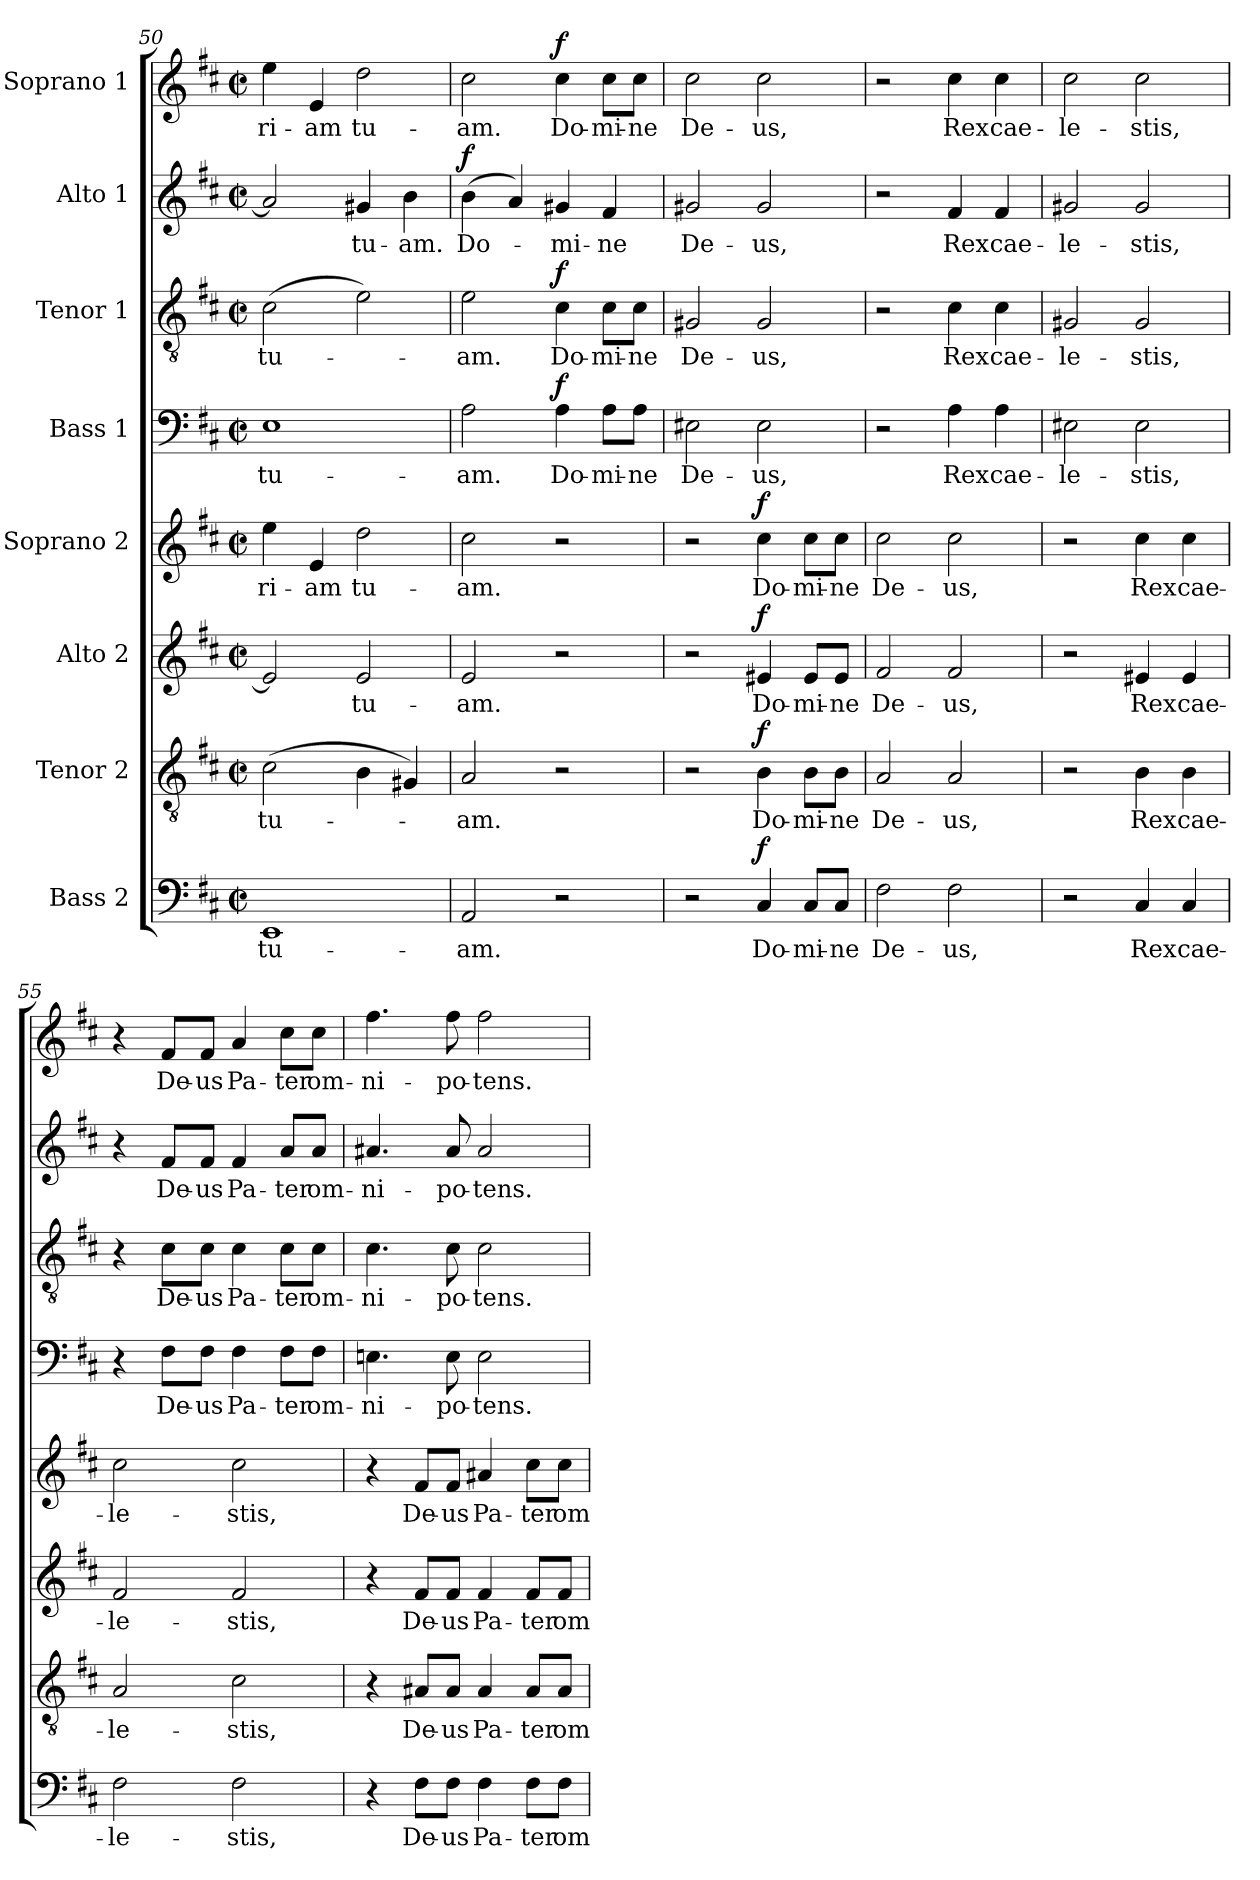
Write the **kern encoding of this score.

**kern	**text	**dynam	**kern	**text	**dynam	**kern	**text	**dynam	**kern	**text	**dynam	**kern	**text	**dynam	**kern	**text	**dynam	**kern	**text	**dynam	**kern	**text	**dynam
*part8	*part8	*part8	*part7	*part7	*part7	*part6	*part6	*part6	*part5	*part5	*part5	*part4	*part4	*part4	*part3	*part3	*part3	*part2	*part2	*part2	*part1	*part1	*part1
*staff8	*staff8	*staff8	*staff7	*staff7	*staff7	*staff6	*staff6	*staff6	*staff5	*staff5	*staff5	*staff4	*staff4	*staff4	*staff3	*staff3	*staff3	*staff2	*staff2	*staff2	*staff1	*staff1	*staff1
*I"Bass 2	*	*	*I"Tenor 2	*	*	*I"Alto 2	*	*	*I"Soprano 2	*	*	*I"Bass 1	*	*	*I"Tenor 1	*	*	*I"Alto 1	*	*	*I"Soprano 1	*	*
*clefF4	*	*	*clefGv2	*	*	*clefG2	*	*	*clefG2	*	*	*clefF4	*	*	*clefGv2	*	*	*clefG2	*	*	*clefG2	*	*
*k[f#c#]	*	*	*k[f#c#]	*	*	*k[f#c#]	*	*	*k[f#c#]	*	*	*k[f#c#]	*	*	*k[f#c#]	*	*	*k[f#c#]	*	*	*k[f#c#]	*	*
*D:	*	*	*D:	*	*	*D:	*	*	*D:	*	*	*D:	*	*	*D:	*	*	*D:	*	*	*D:	*	*
*M2/2	*	*	*M2/2	*	*	*M2/2	*	*	*M2/2	*	*	*M2/2	*	*	*M2/2	*	*	*M2/2	*	*	*M2/2	*	*
*met(c|)	*	*	*met(c|)	*	*	*met(c|)	*	*	*met(c|)	*	*	*met(c|)	*	*	*met(c|)	*	*	*met(c|)	*	*	*met(c|)	*	*
=50	=50	=50	=50	=50	=50	=50	=50	=50	=50	=50	=50	=50	=50	=50	=50	=50	=50	=50	=50	=50	=50	=50	=50
!	!LO:LY:b	!	!	!LO:LY:b	!	!	!	!	!	!LO:LY:b	!	!	!LO:LY:b	!	!	!LO:LY:b	!	!	!	!	!	!LO:LY:b	!
1EE	tu-	.	(>2c#\	tu-	.	2e/]	.	.	4ee\	-ri-	.	1E	tu-	.	(>2c#\	tu-	.	2a/]	.	.	4ee\	-ri-	.
!	!	!	!	!	!	!	!	!	!	!LO:LY:b	!	!	!	!	!	!	!	!	!	!	!	!LO:LY:b	!
.	.	.	.	.	.	.	.	.	4e/	-am	.	.	.	.	.	.	.	.	.	.	4e/	-am	.
!	!	!	!	!	!	!	!LO:LY:b	!	!	!LO:LY:b	!	!	!	!	!	!	!	!	!LO:LY:b	!	!	!LO:LY:b	!
.	.	.	4B\	.	.	2e/	tu-	.	2dd\	tu-	.	.	.	.	2e\)	.	.	4g#X/	tu-	.	2dd\	tu-	.
!	!	!	!	!	!	!	!	!	!	!	!	!	!	!	!	!	!	!	!LO:LY:b	!	!	!	!
.	.	.	4G#X/)	.	.	.	.	.	.	.	.	.	.	.	.	.	.	4b\	-am.	.	.	.	.
=51	=51	=51	=51	=51	=51	=51	=51	=51	=51	=51	=51	=51	=51	=51	=51	=51	=51	=51	=51	=51	=51	=51	=51
!	!LO:LY:b	!	!	!LO:LY:b	!	!	!LO:LY:b	!	!	!LO:LY:b	!	!	!LO:LY:b	!	!	!LO:LY:b	!	!	!LO:LY:b	!LO:DY:b	!	!LO:LY:b	!
2AA/	-am.	.	2A/	-am.	.	2e/	-am.	.	2cc#\	-am.	.	2A\	-am.	.	2e\	-am.	.	(>4b\	Do-	f	2cc#\	-am.	.
.	.	.	.	.	.	.	.	.	.	.	.	.	.	.	.	.	.	4a/)	.	.	.	.	.
!	!	!	!	!	!	!	!	!	!	!	!	!	!LO:LY:b	!LO:DY:b	!	!LO:LY:b	!LO:DY:b	!	!LO:LY:b	!	!	!LO:LY:b	!LO:DY:b
2r	.	.	2r	.	.	2r	.	.	2r	.	.	4A\	Do-	f	4c#\	Do-	f	4g#X/	-mi-	.	4cc#\	Do-	f
!	!	!	!	!	!	!	!	!	!	!	!	!	!LO:LY:b	!	!	!LO:LY:b	!	!	!LO:LY:b	!	!	!LO:LY:b	!
.	.	.	.	.	.	.	.	.	.	.	.	8A\L	-mi-	.	8c#\L	-mi-	.	4f#/	-ne	.	8cc#\L	-mi-	.
!	!	!	!	!	!	!	!	!	!	!	!	!	!LO:LY:b	!	!	!LO:LY:b	!	!	!	!	!	!LO:LY:b	!
.	.	.	.	.	.	.	.	.	.	.	.	8A\J	-ne	.	8c#\J	-ne	.	.	.	.	8cc#\J	-ne	.
=52	=52	=52	=52	=52	=52	=52	=52	=52	=52	=52	=52	=52	=52	=52	=52	=52	=52	=52	=52	=52	=52	=52	=52
!	!	!	!	!	!	!	!	!	!	!	!	!	!LO:LY:b	!	!	!LO:LY:b	!	!	!LO:LY:b	!	!	!LO:LY:b	!
2r	.	.	2r	.	.	2r	.	.	2r	.	.	2E#X\	De-	.	2G#X/	De-	.	2g#X/	De-	.	2cc#\	De-	.
!	!LO:LY:b	!LO:DY:b	!	!LO:LY:b	!LO:DY:b	!	!LO:LY:b	!LO:DY:b	!	!LO:LY:b	!LO:DY:b	!	!LO:LY:b	!	!	!LO:LY:b	!	!	!LO:LY:b	!	!	!LO:LY:b	!
4C#/	Do-	f	4B\	Do-	f	4e#X/	Do-	f	4cc#\	Do-	f	2E#\	-us,	.	2G#/	-us,	.	2g#/	-us,	.	2cc#\	-us,	.
!	!LO:LY:b	!	!	!LO:LY:b	!	!	!LO:LY:b	!	!	!LO:LY:b	!	!	!	!	!	!	!	!	!	!	!	!	!
8C#/L	-mi-	.	8B\L	-mi-	.	8e#/L	-mi-	.	8cc#\L	-mi-	.	.	.	.	.	.	.	.	.	.	.	.	.
!	!LO:LY:b	!	!	!LO:LY:b	!	!	!LO:LY:b	!	!	!LO:LY:b	!	!	!	!	!	!	!	!	!	!	!	!	!
8C#/J	-ne	.	8B\J	-ne	.	8e#/J	-ne	.	8cc#\J	-ne	.	.	.	.	.	.	.	.	.	.	.	.	.
=53	=53	=53	=53	=53	=53	=53	=53	=53	=53	=53	=53	=53	=53	=53	=53	=53	=53	=53	=53	=53	=53	=53	=53
!	!LO:LY:b	!	!	!LO:LY:b	!	!	!LO:LY:b	!	!	!LO:LY:b	!	!	!	!	!	!	!	!	!	!	!	!	!
2F#\	De-	.	2A/	De-	.	2f#/	De-	.	2cc#\	De-	.	2r	.	.	2r	.	.	2r	.	.	2r	.	.
!	!LO:LY:b	!	!	!LO:LY:b	!	!	!LO:LY:b	!	!	!LO:LY:b	!	!	!LO:LY:b	!	!	!LO:LY:b	!	!	!LO:LY:b	!	!	!LO:LY:b	!
2F#\	-us,	.	2A/	-us,	.	2f#/	-us,	.	2cc#\	-us,	.	4A\	Rex	.	4c#\	Rex	.	4f#/	Rex	.	4cc#\	Rex	.
!	!	!	!	!	!	!	!	!	!	!	!	!	!LO:LY:b	!	!	!LO:LY:b	!	!	!LO:LY:b	!	!	!LO:LY:b	!
.	.	.	.	.	.	.	.	.	.	.	.	4A\	cae-	.	4c#\	cae-	.	4f#/	cae-	.	4cc#\	cae-	.
!!LO:PB:g=z
=54	=54	=54	=54	=54	=54	=54	=54	=54	=54	=54	=54	=54	=54	=54	=54	=54	=54	=54	=54	=54	=54	=54	=54
!	!	!	!	!	!	!	!	!	!	!	!	!	!LO:LY:b	!	!	!LO:LY:b	!	!	!LO:LY:b	!	!	!LO:LY:b	!
2r	.	.	2r	.	.	2r	.	.	2r	.	.	2E#X\	-le-	.	2G#X/	-le-	.	2g#X/	-le-	.	2cc#\	-le-	.
!	!LO:LY:b	!	!	!LO:LY:b	!	!	!LO:LY:b	!	!	!LO:LY:b	!	!	!LO:LY:b	!	!	!LO:LY:b	!	!	!LO:LY:b	!	!	!LO:LY:b	!
4C#/	Rex	.	4B\	Rex	.	4e#X/	Rex	.	4cc#\	Rex	.	2E#\	-stis,	.	2G#/	-stis,	.	2g#/	-stis,	.	2cc#\	-stis,	.
!	!LO:LY:b	!	!	!LO:LY:b	!	!	!LO:LY:b	!	!	!LO:LY:b	!	!	!	!	!	!	!	!	!	!	!	!	!
4C#/	cae-	.	4B\	cae-	.	4e#/	cae-	.	4cc#\	cae-	.	.	.	.	.	.	.	.	.	.	.	.	.
!!LO:PB:g=z
=55	=55	=55	=55	=55	=55	=55	=55	=55	=55	=55	=55	=55	=55	=55	=55	=55	=55	=55	=55	=55	=55	=55	=55
!	!LO:LY:b	!	!	!LO:LY:b	!	!	!LO:LY:b	!	!	!LO:LY:b	!	!	!	!	!	!	!	!	!	!	!	!	!
2F#\	-le-	.	2A/	-le-	.	2f#/	-le-	.	2cc#\	-le-	.	4r	.	.	4r	.	.	4r	.	.	4r	.	.
!	!	!	!	!	!	!	!	!	!	!	!	!	!LO:LY:b	!	!	!LO:LY:b	!	!	!LO:LY:b	!	!	!LO:LY:b	!
.	.	.	.	.	.	.	.	.	.	.	.	8F#\L	De-	.	8c#\L	De-	.	8f#/L	De-	.	8f#/L	De-	.
!	!	!	!	!	!	!	!	!	!	!	!	!	!LO:LY:b	!	!	!LO:LY:b	!	!	!LO:LY:b	!	!	!LO:LY:b	!
.	.	.	.	.	.	.	.	.	.	.	.	8F#\J	-us	.	8c#\J	-us	.	8f#/J	-us	.	8f#/J	-us	.
!	!LO:LY:b	!	!	!LO:LY:b	!	!	!LO:LY:b	!	!	!LO:LY:b	!	!	!LO:LY:b	!	!	!LO:LY:b	!	!	!LO:LY:b	!	!	!LO:LY:b	!
2F#\	-stis,	.	2c#\	-stis,	.	2f#/	-stis,	.	2cc#\	-stis,	.	4F#\	Pa-	.	4c#\	Pa-	.	4f#/	Pa-	.	4a/	Pa-	.
!	!	!	!	!	!	!	!	!	!	!	!	!	!LO:LY:b	!	!	!LO:LY:b	!	!	!LO:LY:b	!	!	!LO:LY:b	!
.	.	.	.	.	.	.	.	.	.	.	.	8F#\L	-ter	.	8c#\L	-ter	.	8a/L	-ter	.	8cc#\L	-ter	.
!	!	!	!	!	!	!	!	!	!	!	!	!	!LO:LY:b	!	!	!LO:LY:b	!	!	!LO:LY:b	!	!	!LO:LY:b	!
.	.	.	.	.	.	.	.	.	.	.	.	8F#\J	om-	.	8c#\J	om-	.	8a/J	om-	.	8cc#\J	om-	.
=56	=56	=56	=56	=56	=56	=56	=56	=56	=56	=56	=56	=56	=56	=56	=56	=56	=56	=56	=56	=56	=56	=56	=56
!	!	!	!	!	!	!	!	!	!	!	!	!	!LO:LY:b	!	!	!LO:LY:b	!	!	!LO:LY:b	!	!	!LO:LY:b	!
4r	.	.	4r	.	.	4r	.	.	4r	.	.	4.En\	-ni-	.	4.c#\	-ni-	.	4.a#X/	-ni-	.	4.ff#\	-ni-	.
!	!LO:LY:b	!	!	!LO:LY:b	!	!	!LO:LY:b	!	!	!LO:LY:b	!	!	!	!	!	!	!	!	!	!	!	!	!
8F#\L	De-	.	8A#X/L	De-	.	8f#/L	De-	.	8f#/L	De-	.	.	.	.	.	.	.	.	.	.	.	.	.
!	!LO:LY:b	!	!	!LO:LY:b	!	!	!LO:LY:b	!	!	!LO:LY:b	!	!	!LO:LY:b	!	!	!LO:LY:b	!	!	!LO:LY:b	!	!	!LO:LY:b	!
8F#\J	-us	.	8A#/J	-us	.	8f#/J	-us	.	8f#/J	-us	.	8E\	-po-	.	8c#\	-po-	.	8a#/	-po-	.	8ff#\	-po-	.
!	!LO:LY:b	!	!	!LO:LY:b	!	!	!LO:LY:b	!	!	!LO:LY:b	!	!	!LO:LY:b	!	!	!LO:LY:b	!	!	!LO:LY:b	!	!	!LO:LY:b	!
4F#\	Pa-	.	4A#/	Pa-	.	4f#/	Pa-	.	4a#X/	Pa-	.	2E\	-tens.	.	2c#\	-tens.	.	2a#/	-tens.	.	2ff#\	-tens.	.
!	!LO:LY:b	!	!	!LO:LY:b	!	!	!LO:LY:b	!	!	!LO:LY:b	!	!	!	!	!	!	!	!	!	!	!	!	!
8F#\L	-ter	.	8A#/L	-ter	.	8f#/L	-ter	.	8cc#\L	-ter	.	.	.	.	.	.	.	.	.	.	.	.	.
!	!LO:LY:b	!	!	!LO:LY:b	!	!	!LO:LY:b	!	!	!LO:LY:b	!	!	!	!	!	!	!	!	!	!	!	!	!
8F#\J	om-	.	8A#/J	om-	.	8f#/J	om-	.	8cc#\J	om-	.	.	.	.	.	.	.	.	.	.	.	.	.
=	=	=	=	=	=	=	=	=	=	=	=	=	=	=	=	=	=	=	=	=	=	=	=
*-	*-	*-	*-	*-	*-	*-	*-	*-	*-	*-	*-	*-	*-	*-	*-	*-	*-	*-	*-	*-	*-	*-	*-
